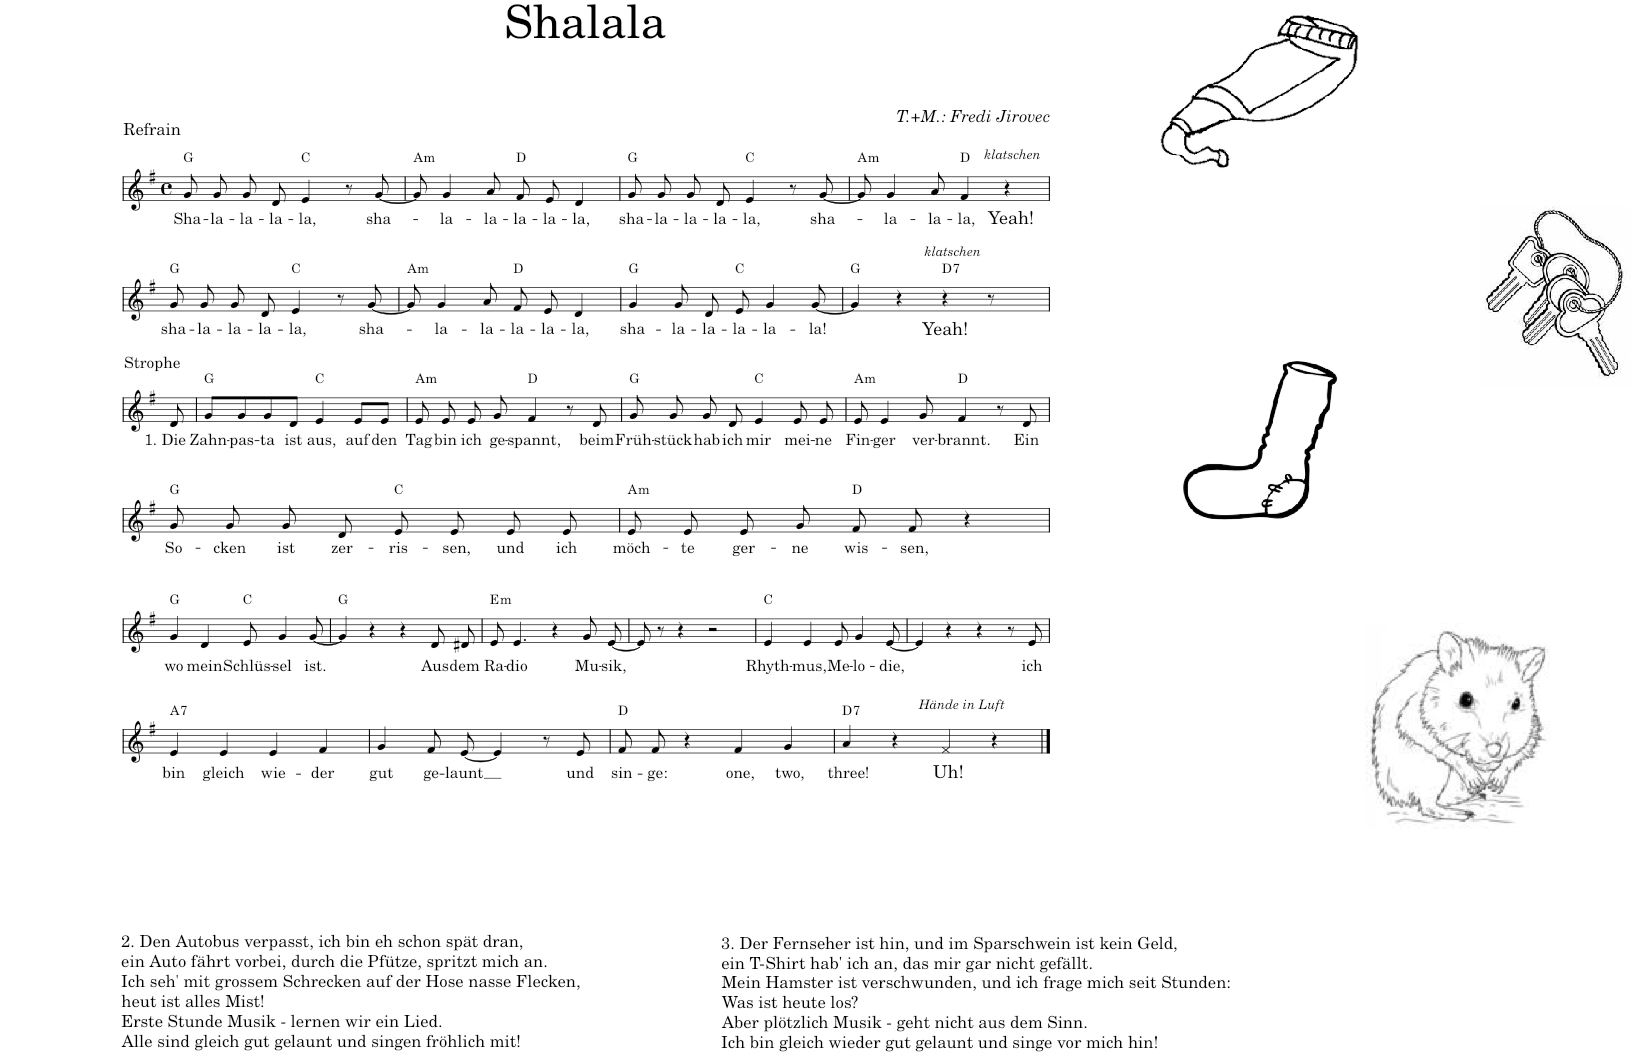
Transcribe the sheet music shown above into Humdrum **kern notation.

**kern	**text	**harte
*part1	*part1	*part1
*staff1	*staff1	*
*I"Piano	*	*
*I'Pno.	*	*
*clefG2	*	*
*k[f#]	*	*
*M4/4	*	*
*met(c)	*	*
=1	=1	=1
!LO:TX:a:t=Refrain	!	!
!	!LO:LY:b	!
8g/	Sha-	G:maj
!	!LO:LY:b	!
8g/	-la-	.
!	!LO:LY:b	!
8g/	-la-	.
!	!LO:LY:b	!
8d/	-la-	.
!	!LO:LY:b	!
4e/	-la,	C:maj
8r	.	.
!	!LO:LY:b	!
[8g/	sha-	.
=2	=2	=2
!	!	!LO:H:kt=m
8g/]	.	A:min
!	!LO:LY:b	!
4g/	-la-	.
!	!LO:LY:b	!
8a/	-la-	.
!	!LO:LY:b	!
8f#/	-la-	D:maj
!	!LO:LY:b	!
8e/	-la-	.
!	!LO:LY:b	!
4d/	-la,	.
=3	=3	=3
!	!LO:LY:b	!
8g/	sha-	G:maj
!	!LO:LY:b	!
8g/	-la-	.
!	!LO:LY:b	!
8g/	-la-	.
!	!LO:LY:b	!
8d/	-la-	.
!	!LO:LY:b	!
4e/	-la,	C:maj
8r	.	.
!	!LO:LY:b	!
[8g/	sha-	.
=4	=4	=4
!	!	!LO:H:kt=m
8g/]	.	A:min
!	!LO:LY:b	!
4g/	-la-	.
!	!LO:LY:b	!
8a/	-la-	.
!	!LO:LY:b	!
4f#/	-la,	D:maj
!LO:TX:a:i:t=klatschen	!	!
!	!LO:LY:b	!
4r	Yeah!	.
!!LO:LB:g=z
=5	=5	=5
!	!LO:LY:b	!
8g/	sha-	G:maj
!	!LO:LY:b	!
8g/	-la-	.
!	!LO:LY:b	!
8g/	-la-	.
!	!LO:LY:b	!
8d/	-la-	.
!	!LO:LY:b	!
4e/	-la,	C:maj
8r	.	.
!	!LO:LY:b	!
[8g/	sha-	.
=6	=6	=6
!	!	!LO:H:kt=m
8g/]	.	A:min
!	!LO:LY:b	!
4g/	-la-	.
!	!LO:LY:b	!
8a/	-la-	.
!	!LO:LY:b	!
8f#/	-la-	D:maj
!	!LO:LY:b	!
8e/	-la-	.
!	!LO:LY:b	!
4d/	-la,	.
=7	=7	=7
!	!LO:LY:b	!
4g/	sha-	G:maj
!	!LO:LY:b	!
8g/	-la-	.
!	!LO:LY:b	!
8d/	-la-	.
!	!LO:LY:b	!
8e/	-la-	C:maj
!	!LO:LY:b	!
4g/	-la-	.
!	!LO:LY:b	!
[8g/	-la!	.
=8	=8	=8
4g/]	.	G:maj
4r	.	.
!LO:TX:a:i:t=klatschen	!	!
!	!LO:LY:b	!LO:H:kt=7
4r	Yeah!	D:7
8r	.	.
8ryy	.	.
!!LO:LB:g=z
=9	=9	=9
!LO:TX:a:t=Strophe	!	!
!	!LO:LY:b	!
8d/	1. Die	.
=10	=10	=10
!	!LO:LY:b	!
8g/L	Zahn-	G:maj
!	!LO:LY:b	!
8g/	-pas-	.
!	!LO:LY:b	!
8g/	-ta	.
!	!LO:LY:b	!
8d/J	ist	.
!	!LO:LY:b	!
4e/	aus,	C:maj
!	!LO:LY:b	!
8e/L	auf	.
!	!LO:LY:b	!
8e/J	den	.
=11	=11	=11
!	!LO:LY:b	!LO:H:kt=m
8e/	Tag	A:min
!	!LO:LY:b	!
8e/	bin	.
!	!LO:LY:b	!
8e/	ich	.
!	!LO:LY:b	!
8g/	ge-	.
!	!LO:LY:b	!
4f#/	-spannt,	D:maj
8r	.	.
!	!LO:LY:b	!
8d/	beim	.
=12	=12	=12
!	!LO:LY:b	!
8g/	Früh-	G:maj
!	!LO:LY:b	!
8g/	-stück	.
!	!LO:LY:b	!
8g/	hab	.
!	!LO:LY:b	!
8d/	ich	.
!	!LO:LY:b	!
4e/	mir	C:maj
!	!LO:LY:b	!
8e/	mei-	.
!	!LO:LY:b	!
8e/	-ne	.
=13	=13	=13
!	!LO:LY:b	!LO:H:kt=m
8e/	Fin-	A:min
!	!LO:LY:b	!
4e/	-ger	.
!	!LO:LY:b	!
8g/	ver-	.
!	!LO:LY:b	!
4f#/	-brannt.	D:maj
8r	.	.
!	!LO:LY:b	!
8d/	Ein	.
!!LO:LB:g=z
=14	=14	=14
!	!LO:LY:b	!
8g/	So-	G:maj
!	!LO:LY:b	!
8g/	-cken	.
!	!LO:LY:b	!
8g/	ist	.
!	!LO:LY:b	!
8d/	zer-	.
!	!LO:LY:b	!
8e/	-ris-	C:maj
!	!LO:LY:b	!
8e/	-sen,	.
!	!LO:LY:b	!
8e/	und	.
!	!LO:LY:b	!
8e/	ich	.
=15	=15	=15
!	!LO:LY:b	!LO:H:kt=m
8e/	möch-	A:min
!	!LO:LY:b	!
8e/	-te	.
!	!LO:LY:b	!
8e/	ger-	.
!	!LO:LY:b	!
8g/	-ne	.
!	!LO:LY:b	!
8f#/	wis-	D:maj
!	!LO:LY:b	!
8f#/	-sen,	.
4r	.	.
!!LO:LB:g=z
=16	=16	=16
!	!LO:LY:b	!
4g/	wo	G:maj
!	!LO:LY:b	!
4d/	mein	.
!	!LO:LY:b	!
8e/	Schlüs-	C:maj
!	!LO:LY:b	!
4g/	-sel	.
!	!LO:LY:b	!
[8g/	ist.	.
=17	=17	=17
4g/]	.	G:maj
4r	.	.
4r	.	.
!	!LO:LY:b	!
8d/	Aus	.
!	!LO:LY:b	!
8d#X/	dem	.
=18	=18	=18
!	!LO:LY:b	!LO:H:kt=m
8e/	Ra-	E:min
!	!LO:LY:b	!
4.e/	-dio	.
4r	.	.
!	!LO:LY:b	!
8g/	Mu-	.
!	!LO:LY:b	!
[8e/	-sik,	.
=19	=19	=19
8e/]	.	.
8r	.	.
4r	.	.
2r	.	.
=20	=20	=20
!	!LO:LY:b	!
4e/	Rhyth-	C:maj
!	!LO:LY:b	!
4e/	-mus,	.
!	!LO:LY:b	!
8e/	Me-	.
!	!LO:LY:b	!
4g/	-lo-	.
!	!LO:LY:b	!
[8e/	-die,	.
=21	=21	=21
4e/]	.	.
4r	.	.
4r	.	.
8r	.	.
!	!LO:LY:b	!
8e/	ich	.
!!LO:LB:g=z
=22	=22	=22
!LO:TX:b:t=3. Der Fernseher ist hin, und im Sparschwein ist kein Geld,	!	!
!LO:TX:b:t=ein T-Shirt hab' ich an, das mir gar nicht gefällt.	!	!
!LO:TX:b:t=Mein Hamster ist verschwunden, und ich frage mich seit Stunden&colon;	!	!
!LO:TX:b:t=Was ist heute los?	!	!
!LO:TX:b:t=Aber plötzlich Musik - geht nicht aus dem Sinn.	!	!
!LO:TX:b:t=Ich bin gleich wieder gut gelaunt und singe vor mich hin!	!	!
!LO:TX:b:t=2. Den Autobus verpasst, ich bin eh schon spät dran,	!	!
!LO:TX:b:t=ein Auto fährt vorbei, durch die Pfütze, spritzt mich an.	!	!
!LO:TX:b:t=Ich seh' mit grossem Schrecken auf der Hose nasse Flecken,	!	!
!LO:TX:b:t=heut ist alles Mist!	!	!
!LO:TX:b:t=Erste Stunde Musik - lernen wir ein Lied.	!	!
!LO:TX:b:t=Alle sind gleich gut gelaunt und singen fröhlich mit!	!	!
!	!LO:LY:b	!LO:H:kt=7
4e/	bin	A:7
!	!LO:LY:b	!
4e/	gleich	.
!	!LO:LY:b	!
4e/	wie-	.
!	!LO:LY:b	!
4f#/	-der	.
=23	=23	=23
!	!LO:LY:b	!
4g/	gut	.
!	!LO:LY:b	!
8f#/	ge-	.
!	!LO:LY:b	!
[8e/	-launt	.
4e/]	.	.
8r	.	.
!	!LO:LY:b	!
8e/	und	.
=24	=24	=24
!	!LO:LY:b	!
8f#/	sin-	D:maj
!	!LO:LY:b	!
8f#/	-ge:	.
4r	.	.
!	!LO:LY:b	!
4f#/	one,	.
!	!LO:LY:b	!
4g/	two,	.
=25	=25	=25
!	!LO:LY:b	!LO:H:kt=7
4a/	three!	D:7
4r	.	.
!LO:TX:a:i:t=Hände in Luft	!	!
!	!LO:LY:b	!
4f#/	Uh!	.
4r	.	.
==	==	==
*-	*-	*-
